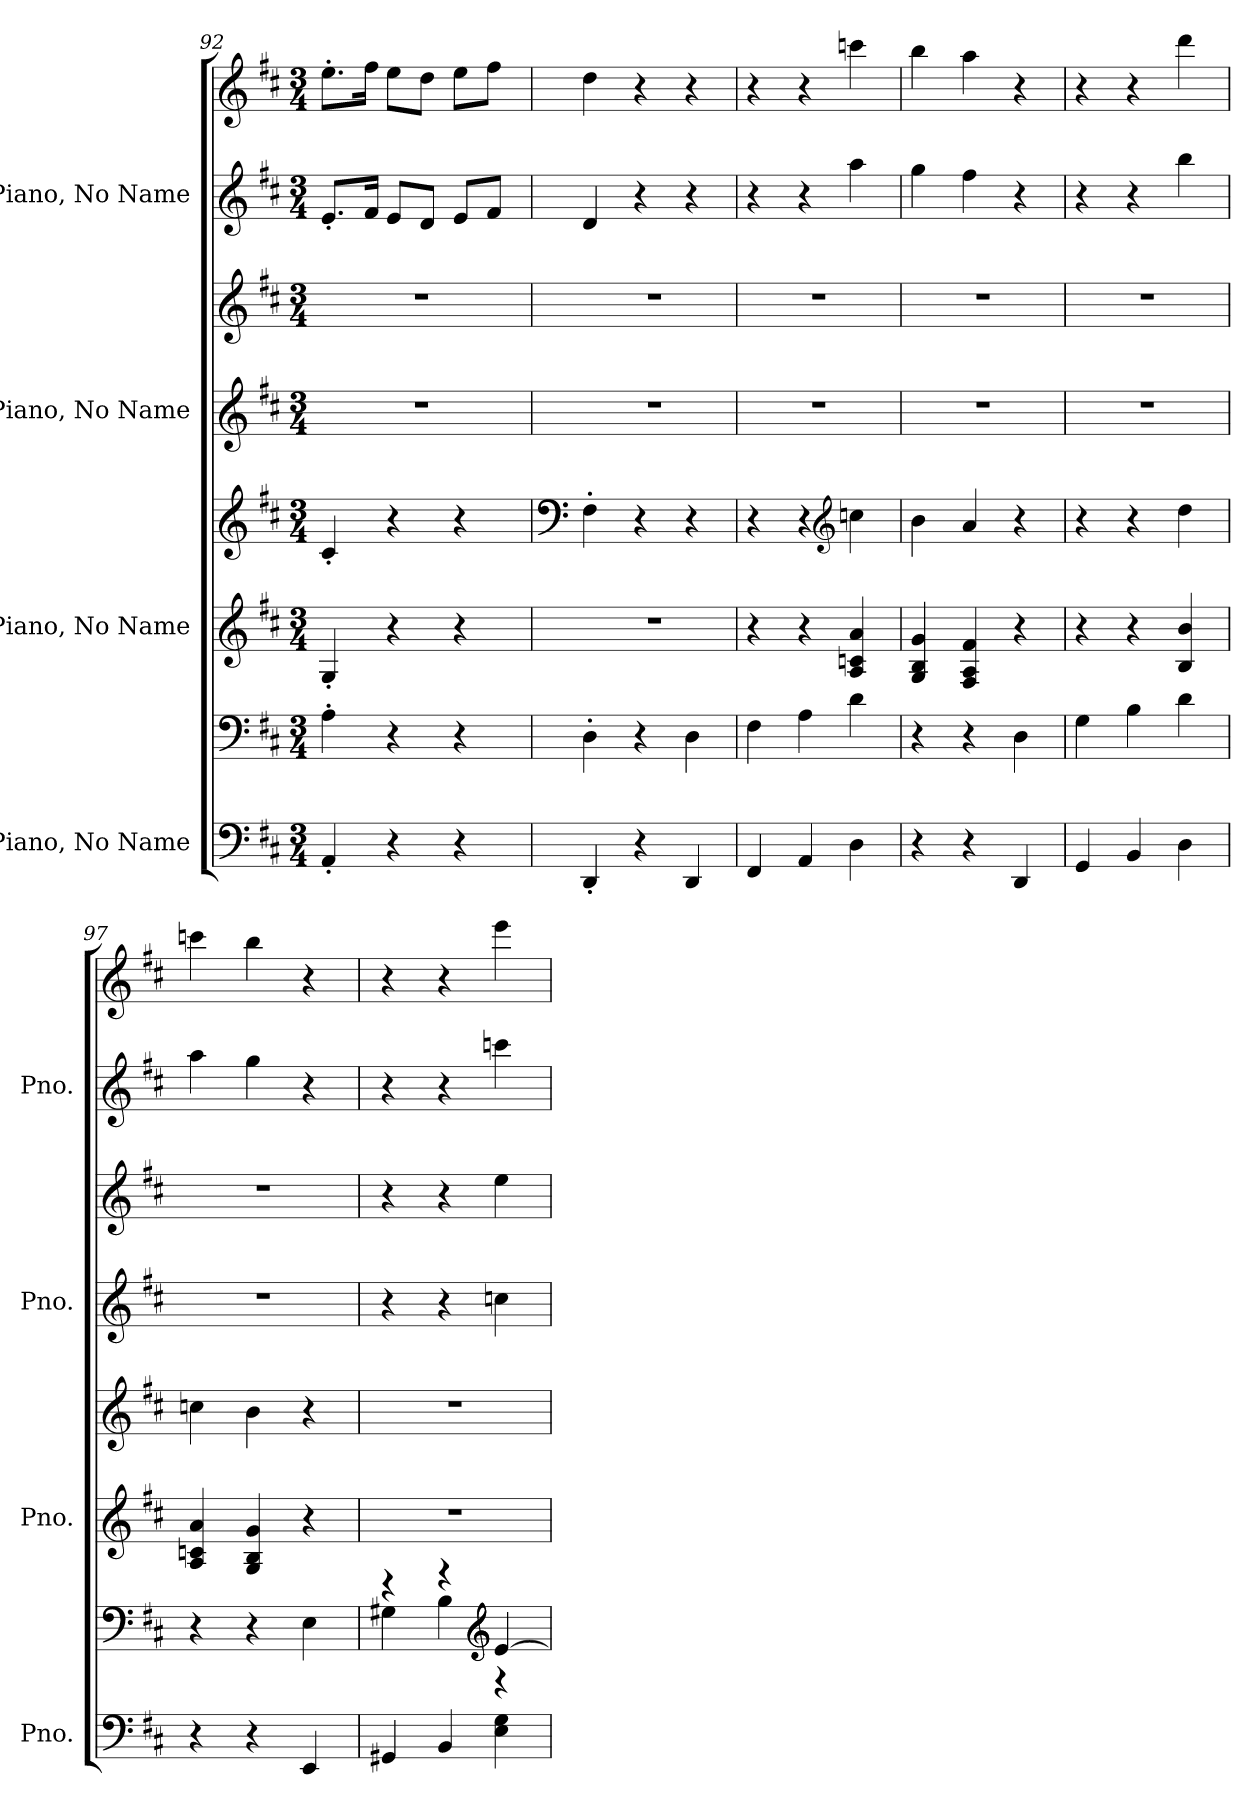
**kern	**kern	**kern	**kern	**kern	**kern	**kern	**kern
*part4	*part4	*part3	*part3	*part2	*part2	*part1	*part1
*staff8	*staff7	*staff6	*staff5	*staff4	*staff3	*staff2	*staff1
*I"Piano, No Name	*	*I"Piano, No Name	*	*I"Piano, No Name	*	*I"Piano, No Name	*
*I'Pno.	*	*I'Pno.	*	*I'Pno.	*	*I'Pno.	*
*clefF4	*clefF4	*clefG2	*clefG2	*clefG2	*clefG2	*clefG2	*clefG2
*k[f#c#]	*k[f#c#]	*k[f#c#]	*k[f#c#]	*k[f#c#]	*k[f#c#]	*k[f#c#]	*k[f#c#]
*M3/4	*M3/4	*M3/4	*M3/4	*M3/4	*M3/4	*M3/4	*M3/4
=92	=92	=92	=92	=92	=92	=92	=92
*	*	*	*	*	*	*	*^
4AA'/	4A'\	4G'/	4c#'/	2.r	2.r	8.e'/L	8.ee'\L	2ryy
.	.	.	.	.	.	16f#/Jk	16ff#\Jk	.
4r	4r	4r	4r	.	.	8e/L	8ee\L	.
.	.	.	.	.	.	8d/J	8dd\J	.
4r	4r	4r	4r	.	.	8e/L	8ee\L	8.ryy
.	.	.	.	.	.	8f#/J	8ff#\J	.
*	*	*	*	*	*	*	*MM156	*
.	.	.	.	.	.	.	.	16ryy
*	*	*	*	*	*	*	*v	*v
=93	=93	=93	=93	=93	=93	=93	=93
*	*	*	*clefF4	*	*	*	*
*	*	*	*	*	*	*	*MM154
4DD'/	4D'\	2.r	4F#'\	2.r	2.r	4d/	4dd\
4r	4r	.	4r	.	.	4r	4r
*	*	*	*	*	*	*	*MM157
4DD/	4D\	.	4r	.	.	4r	4r
!!LO:PB:g=z
=94	=94	=94	=94	=94	=94	=94	=94
4FF#/	4F#\	4r	4r	2.r	2.r	4r	4r
4AA/	4A\	4r	4r	.	.	4r	4r
*	*	*	*clefG2	*	*	*	*
4D\	4d\	4A/ 4cn/ 4a/	4ccn\	.	.	4aa\	4cccn\
=95	=95	=95	=95	=95	=95	=95	=95
4r	4r	4G/ 4B/ 4g/	4b\	2.r	2.r	4gg\	4bb\
4r	4r	4F#/ 4A/ 4f#/	4a/	.	.	4ff#\	4aa\
4DD/	4D\	4r	4r	.	.	4r	4r
=96	=96	=96	=96	=96	=96	=96	=96
4GG/	4G\	4r	4r	2.r	2.r	4r	4r
4BB/	4B\	4r	4r	.	.	4r	4r
4D\	4d\	4B/ 4b/	4dd\	.	.	4bb\	4ddd\
=97	=97	=97	=97	=97	=97	=97	=97
4r	4r	4A/ 4cn/ 4a/	4ccn\	2.r	2.r	4aa\	4cccn\
4r	4r	4G/ 4B/ 4g/	4b\	.	.	4gg\	4bb\
4EE/	4E\	4r	4r	.	.	4r	4r
=98	=98	=98	=98	=98	=98	=98	=98
*	*^	*	*	*	*	*	*
4GG#X/	4r	4G#X\	2.r	2.r	4r	4r	4r	4r
4BB/	4r	4B\	.	.	4r	4r	4r	4r
*	*clefG2	*	*	*	*	*	*	*
4E\ 4G\	[4e/	4r	.	.	4ccn\	4ee\	4cccn\	4eee\
*	*v	*v	*	*	*	*	*	*
=	=	=	=	=	=	=	=
*-	*-	*-	*-	*-	*-	*-	*-
